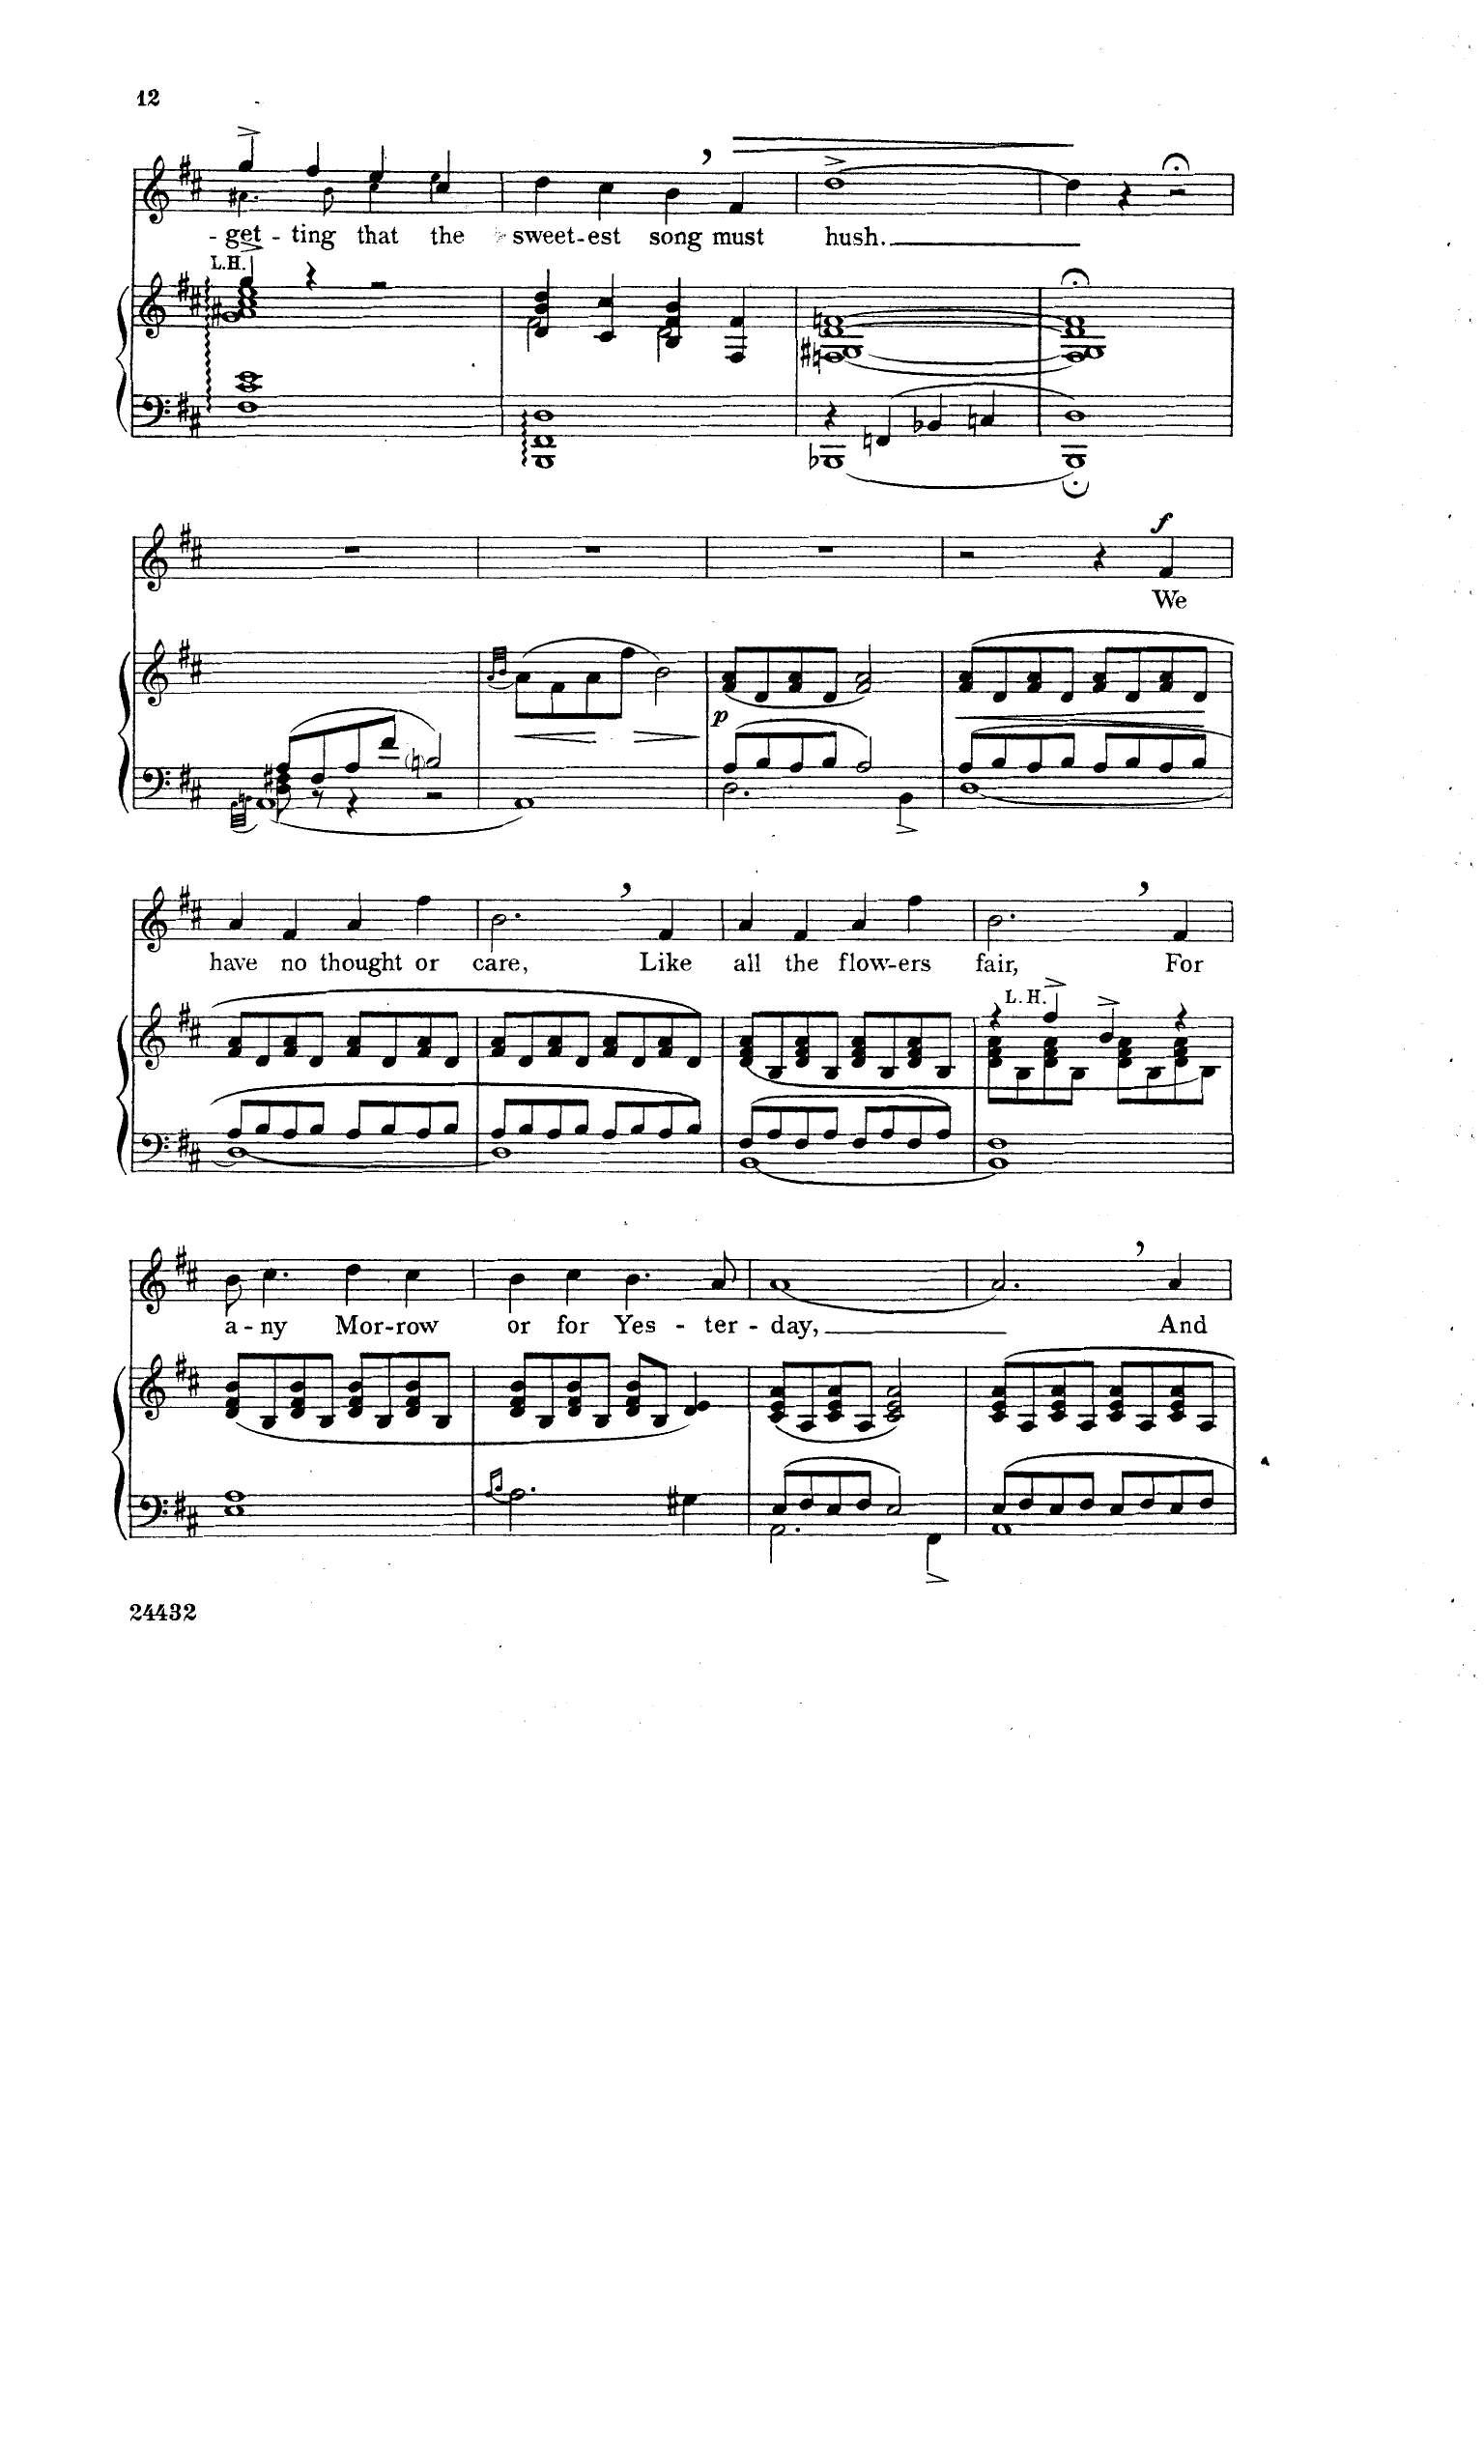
**kern	**kern	**dynam	**kern	**text	**dynam
*part2	*part2	*part2	*part1	*part1	*part1
*staff3	*staff2	*staff2/3	*staff1	*staff1	*staff1
*I"Piano	*	*	*I"Voice	*	*
*I'Pno	*	*	*	*	*
*clefF4	*clefG2	*	*clefG2	*	*
*k[f#c#]	*k[f#c#]	*	*k[f#c#]	*	*
*M4/4	*M4/4	*	*M4/4	*	*
=39	=39	=39	=39	=39	=39
*	*^	*	*^	*	*
!	!LO:TX:a:t=L.H.	!	!	!	!	!	!
1F# 1c# 1e	4gg^/	1g 1a#X 1cc# 1ee	.	4gg^/	4.a#X!\	-- get-	.
.	4r	.	.	4ff#/	.	-ting	.
.	.	.	.	.	8b!\	.	.
.	2r	.	.	4ee/	4cc#!\	that	.
.	.	.	.	4cc#/	4ee!\	the	.
*	*	*	*	*v	*v	*	*
=40	=40	=40	=40	=40	=40	=40
1BBB 1FF# 1D	4d/ 4b/ 4dd/	2f#\	.	4dd\	sweet-	.
.	4c#/ 4cc#/	.	.	4cc#\	-est	.
.	4B/ 4f#/ 4b/	2d\	.	4b,\	song	.
!	!	!	!	!	!	!LO:HP:b
.	4F#/ 4f#/	.	.	4f#/	must	>
=41	=41	=41	=41	=41	=41	=41
*^	*	*	*	*	*	*
4r	[1BBB-X	[1d [1fn	[1Fn [1G#X	.	[1dd^	hush.	.
4FFn/	.	.	.	.	.	.	.
4BB-X/	.	.	.	.	.	.	.
4Cn/	.	.	.	.	.	.	.
=42	=42	=42	=42	=42	=42	=42	=42
1D	1BBB-;]	1d];< 1f];<	1F] 1G#]	.	4dd\]	.	.
.	.	.	.	.	4r	.	]
.	.	.	.	.	2r;<	.	.
*	*	*v	*v	*	*	*	*
=43	=43	=43	=43	=43	=43	=43
*	*^	*	*	*	*	*
.	.	32qAA\LLL	.	.	.	.	.
.	.	32qBBn\JJJ	.	.	.	.	.
8A/L	8D\ 8F#X\	[1AA	1ryy	.	1r	.	.
8F#/	8r	.	.	.	.	.	.
8A/	4r	.	.	.	.	.	.
8f#/J	.	.	.	.	.	.	.
2Bni/	2r	.	.	.	.	.	.
*v	*v	*v	*	*	*	*	*
=44	=44	=44	=44	=44	=44
.	(32qa/LLL	.	.	.	.
.	32qb/JJJ	.	.	.	.
*^	*	*	*	*	*
1ryy	1AA]	(8a\L)	.	1r	.	.
.	.	8f#\	.	.	.	.
.	.	8a\	.	.	.	.
!	!	!	!LO:HP:b	!	!	!
.	.	8ff#\J	>	.	.	.
.	.	2b\)	.	.	.	.
*v	*v	*	*	*	*	*
.	.	]	.	.	.
=45	=45	=45	=45	=45	=45
*^	*	*	*	*	*
!	!	!	!LO:DY:b	!	!	!
8A/L	2.D\	(8f#/ 8a/L	p	1r	.	.
8B/	.	8d/	.	.	.	.
8A/	.	8f#/ 8a/	.	.	.	.
8B/J	.	8d/J	.	.	.	.
2A/	.	2f#/ 2a/)	.	.	.	.
.	4BB^\	.	.	.	.	.
=46	=46	=46	=46	=46	=46	=46
!	!	!	!LO:HP:b	!	!	!
8A/L	[1D	(8f#/ 8a/L	<	2r	.	.
8B/	.	8d/	.	.	.	.
8A/	.	8f#/ 8a/	.	.	.	.
8B/J	.	8d/J	.	.	.	.
8A/L	.	8f#/ 8a/L	.	4r	.	.
8B/	.	8d/	.	.	.	.
!	!	!	!	!	!	!LO:DY:a
8A/	.	8f#/ 8a/	.	4f#/	We	f
8B/J	.	8d/J	.	.	.	.
*v	*v	*	*	*	*	*
.	.	[	.	.	.
=47	=47	=47	=47	=47	=47
*^	*	*	*	*	*
8A/L	1D_	8f#/ 8a/L	.	4a/	have	.
8B/	.	8d/	.	.	.	.
8A/	.	8f#/ 8a/	.	4f#/	no	.
8B/J	.	8d/J	.	.	.	.
8A/L	.	8f#/ 8a/L	.	4a/	thought	.
8B/	.	8d/	.	.	.	.
8A/	.	8f#/ 8a/	.	4ff#\	or	.
8B/J	.	8d/J	.	.	.	.
=48	=48	=48	=48	=48	=48	=48
8A/L	1D]	8f#/ 8a/L	.	2.b,\	care,	.
8B/	.	8d/	.	.	.	.
8A/	.	8f#/ 8a/	.	.	.	.
8B/J	.	8d/J	.	.	.	.
8A/L	.	8f#/ 8a/L	.	.	.	.
8B/	.	8d/	.	.	.	.
8A/	.	8f#/ 8a/	.	4f#/	Like	.
8B/J	.	8d/J)	.	.	.	.
=49	=49	=49	=49	=49	=49	=49
8F#/L	[1BB	(<8d/ 8f#/ 8a/L	.	4a/	all	.
8A/	.	8B/	.	.	.	.
8F#/	.	8d/ 8f#/ 8a/	.	4f#/	the	.
8A/J	.	8B/J	.	.	.	.
8F#/L	.	8d/ 8f#/ 8a/L	.	4a/	flow-	.
8A/	.	8B/	.	.	.	.
8F#/	.	8d/ 8f#/ 8a/	.	4ff#\	-ers	.
8A/J	.	8B/J	.	.	.	.
=50	=50	=50	=50	=50	=50	=50
*	*	*^	*	*	*	*
1F#	1BB]	4r	8d\ 8f#\ 8a\L	.	2.b,\	fair,	.
.	.	.	8B\	.	.	.	.
!	!	!LO:TX:a:t=L.H.	!	!	!	!	!
.	.	4ff#^/	8d\ 8f#\ 8a\	.	.	.	.
.	.	.	8B\J	.	.	.	.
.	.	4b^/	8d\ 8f#\ 8a\L	.	.	.	.
.	.	.	8B\	.	.	.	.
.	.	4r	8d\ 8f#\ 8a\	.	4f#/	For	.
.	.	.	8B\J)	.	.	.	.
*v	*v	*	*	*	*	*	*
*	*v	*v	*	*	*	*
=51	=51	=51	=51	=51	=51
1E 1A	(<8d/ 8f#/ 8b/L	.	8b\	a-	.
.	8B/	.	4.cc#\	-ny	.
.	8d/ 8f#/ 8b/	.	.	.	.
.	8B/J	.	.	.	.
.	8d/ 8f#/ 8b/L	.	4dd\	Mor-	.
.	8B/	.	.	.	.
.	8d/ 8f#/ 8b/	.	4cc#\	-row	.
.	8B/J	.	.	.	.
=52	=52	=52	=52	=52	=52
16qA/LL	.	.	.	.	.
16qB/JJ	.	.	.	.	.
2.A\	8d/ 8f#/ 8b/L	.	4b\	or	.
.	8B/	.	.	.	.
.	8d/ 8f#/ 8b/	.	4cc#\	for	.
.	8B/J	.	.	.	.
.	8d/ 8f#/ 8b/L	.	4.b\	Yes-	.
.	8B/J	.	.	.	.
4G#X\	4d/ 4e/)	.	.	.	.
.	.	.	8a/	-ter-	.
=53	=53	=53	=53	=53	=53
*^	*	*	*	*	*
8E/L	2.AA\	(8c#/ 8e/ 8a/L	.	[1a	-day,	.
8F#/	.	8A/	.	.	.	.
8E/	.	8c#/ 8e/ 8a/	.	.	.	.
8F#/J	.	8A/J	.	.	.	.
2E/	.	2c#/ 2e/ 2a/)	.	.	.	.
.	4FF#^\	.	.	.	.	.
=54	=54	=54	=54	=54	=54	=54
8E/L	1AA	8c#/ 8e/ 8a/L	.	2.a,/]	.	.
8F#/	.	8A/	.	.	.	.
8E/	.	8c#/ 8e/ 8a/	.	.	.	.
8F#/J	.	8A/J	.	.	.	.
8E/L	.	8c#/ 8e/ 8a/L	.	.	.	.
8F#/	.	8A/	.	.	.	.
8E/	.	8c#/ 8e/ 8a/	.	4a/	And	.
8F#/J	.	8A/J	.	.	.	.
*v	*v	*	*	*	*	*
=	=	=	=	=	=
*-	*-	*-	*-	*-	*-
